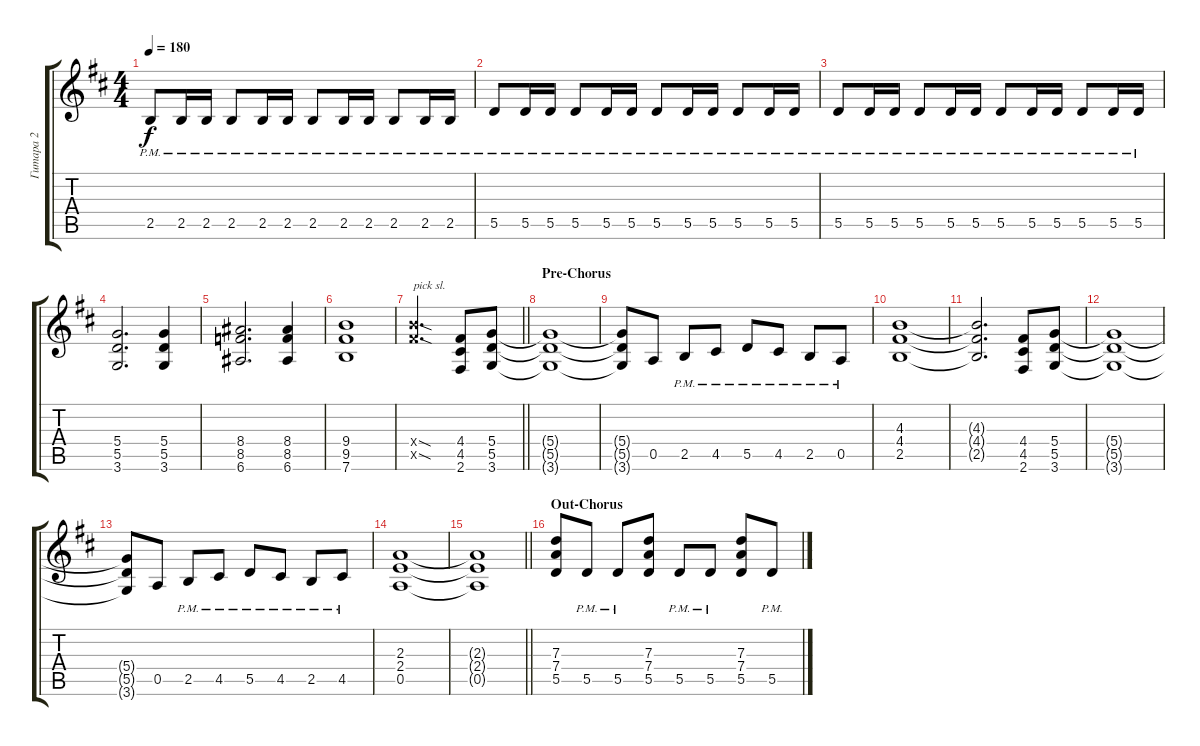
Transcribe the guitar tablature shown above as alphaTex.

\track ("Гитара 2" "Гитара 2") {instrument distortionguitar}
\staff {score tabs}
\tuning (E4 B3 G3 D3 A2 E2) {hide}
\ts (4 4)
\tempo 180
\clef g2
\ks bminor
2.5{pm}.8{dy f} 2.5{pm}.16 2.5{pm}.16 2.5{pm}.8 2.5{pm}.16 2.5{pm}.16 2.5{pm}.8 2.5{pm}.16 2.5{pm}.16 2.5{pm}.8 2.5{pm}.16 2.5{pm}.16 |
5.5{pm}.8 5.5{pm}.16 5.5{pm}.16 5.5{pm}.8 5.5{pm}.16 5.5{pm}.16 5.5{pm}.8 5.5{pm}.16 5.5{pm}.16 5.5{pm}.8 5.5{pm}.16 5.5{pm}.16 |
5.5{pm}.8 5.5{pm}.16 5.5{pm}.16 5.5{pm}.8 5.5{pm}.16 5.5{pm}.16 5.5{pm}.8 5.5{pm}.16 5.5{pm}.16 5.5{pm}.8 5.5{pm}.16 5.5{pm}.16 |
(5.4 5.5 3.6).2{d} (5.4 5.5 3.6).4 |
(8.4 8.5 6.6).2{d} (8.4 8.5 6.6).4 |
(9.4 9.5 7.6).1 |
\barLineRight lightlight
(9.4{sod x} 9.5{sod x}).2{d txt "pick sl."} (4.4 4.5 2.6).8 (5.4 5.5 3.6).8 |
\section ("" "Pre-Chorus")
(5.4{t} 5.5{t} 3.6{t}).1 |
(5.4{t} 5.5{t} 3.6{t}).8 0.5.8 2.5{pm}.8 4.5{pm}.8 5.5{pm}.8 4.5{pm}.8 2.5{pm}.8 0.5{pm}.8 |
(4.3 4.4 2.5).1 |
(4.3{t} 4.4{t} 2.5{t}).2{d} (4.4 4.5 2.6).8 (5.4 5.5 3.6).8 |
(5.4{t} 5.5{t} 3.6{t}).1 |
(5.4{t} 5.5{t} 3.6{t}).8 0.5.8 2.5{pm}.8 4.5{pm}.8 5.5{pm}.8 4.5{pm}.8 2.5{pm}.8 4.5{pm}.8 |
(2.3 2.4 0.5).1 |
\barLineRight lightlight
(2.3{t} 2.4{t} 0.5{t}).1 |
\section ("" "Out-Chorus")
(7.3 7.4 5.5).8 5.5{pm}.8 5.5{pm}.8 (7.3 7.4 5.5).8 5.5{pm}.8 5.5{pm}.8 (7.3 7.4 5.5).8 5.5{pm}.8
